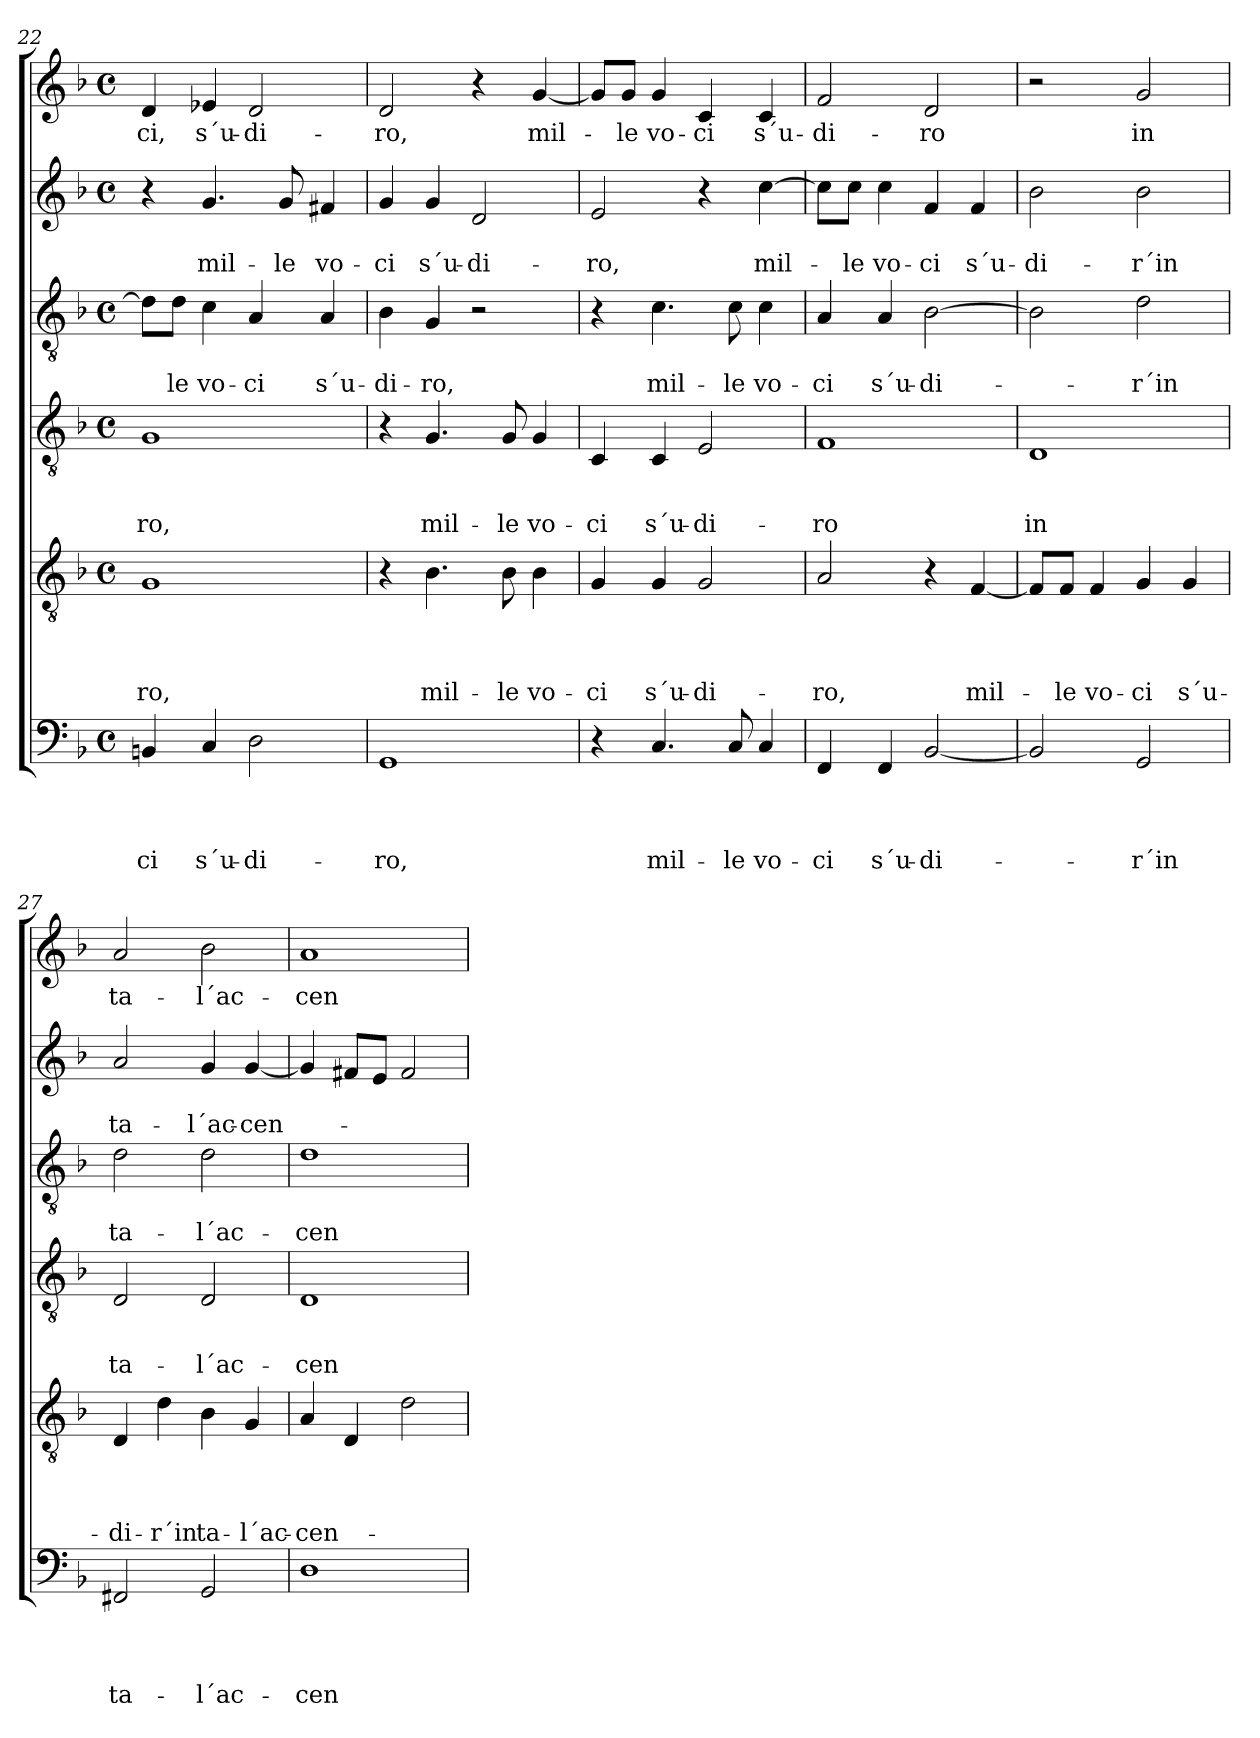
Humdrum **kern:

**kern	**text	**text	**text	**text	**kern	**text	**text	**text	**text	**kern	**text	**text	**text	**kern	**text	**text	**kern	**text	**text	**kern	**text
*part6	*part6	*part6	*part6	*part6	*part5	*part5	*part5	*part5	*part5	*part4	*part4	*part4	*part4	*part3	*part3	*part3	*part2	*part2	*part2	*part1	*part1
*staff6	*staff6	*staff6	*staff6	*staff6	*staff5	*staff5	*staff5	*staff5	*staff5	*staff4	*staff4	*staff4	*staff4	*staff3	*staff3	*staff3	*staff2	*staff2	*staff2	*staff1	*staff1
!!LO:PB:g=z
*clefF4	*	*	*	*	*clefGv2	*	*	*	*	*clefGv2	*	*	*	*clefGv2	*	*	*clefG2	*	*	*clefG2	*
*k[b-]	*	*	*	*	*k[b-]	*	*	*	*	*k[b-]	*	*	*	*k[b-]	*	*	*k[b-]	*	*	*k[b-]	*
*F:	*	*	*	*	*F:	*	*	*	*	*F:	*	*	*	*F:	*	*	*F:	*	*	*F:	*
*M4/4	*	*	*	*	*M4/4	*	*	*	*	*M4/4	*	*	*	*M4/4	*	*	*M4/4	*	*	*M4/4	*
*met(c)	*	*	*	*	*met(c)	*	*	*	*	*met(c)	*	*	*	*met(c)	*	*	*met(c)	*	*	*met(c)	*
=22	=22	=22	=22	=22	=22	=22	=22	=22	=22	=22	=22	=22	=22	=22	=22	=22	=22	=22	=22	=22	=22
!	!	!	!	!LO:LY:b	!	!	!	!	!LO:LY:b	!	!	!	!LO:LY:b	!	!	!	!	!	!	!	!LO:LY:b
4BBn/	.	.	.	-ci	1G	.	.	.	-ro,	1G	.	.	-ro,	8d\L]	.	.	4r	.	.	4d/	-ci,
!	!	!	!	!	!	!	!	!	!	!	!	!	!	!	!	!LO:LY:b	!	!	!	!	!
.	.	.	.	.	.	.	.	.	.	.	.	.	.	8d\J	.	-le	.	.	.	.	.
!	!	!	!	!LO:LY:b	!	!	!	!	!	!	!	!	!	!	!	!LO:LY:b	!	!	!LO:LY:b	!	!LO:LY:b
4C/	.	.	.	s´u-	.	.	.	.	.	.	.	.	.	4c\	.	vo-	4.g/	.	mil-	4e-X/	s´u-
!	!	!	!	!LO:LY:b	!	!	!	!	!	!	!	!	!	!	!	!LO:LY:b	!	!	!	!	!LO:LY:b
2D\	.	.	.	-di-	.	.	.	.	.	.	.	.	.	4A/	.	-ci	.	.	.	2d/	-di-
!	!	!	!	!	!	!	!	!	!	!	!	!	!	!	!	!	!	!	!LO:LY:b	!	!
.	.	.	.	.	.	.	.	.	.	.	.	.	.	.	.	.	8g/	.	-le	.	.
!	!	!	!	!	!	!	!	!	!	!	!	!	!	!	!	!LO:LY:b	!	!	!LO:LY:b	!	!
.	.	.	.	.	.	.	.	.	.	.	.	.	.	4A/	.	s´u-	4f#X/	.	vo-	.	.
=23	=23	=23	=23	=23	=23	=23	=23	=23	=23	=23	=23	=23	=23	=23	=23	=23	=23	=23	=23	=23	=23
!	!	!	!	!LO:LY:b	!	!	!	!	!	!	!	!	!	!	!	!LO:LY:b	!	!	!LO:LY:b	!	!LO:LY:b
1GG	.	.	.	-ro,	4r	.	.	.	.	4r	.	.	.	4B-\	.	-di-	4g/	.	-ci	2d/	-ro,
!	!	!	!	!	!	!	!	!	!LO:LY:b	!	!	!	!LO:LY:b	!	!	!LO:LY:b	!	!	!LO:LY:b	!	!
.	.	.	.	.	4.B-\	.	.	.	mil-	4.G/	.	.	mil-	4G/	.	-ro,	4g/	.	s´u-	.	.
!	!	!	!	!	!	!	!	!	!	!	!	!	!	!	!	!	!	!	!LO:LY:b	!	!
.	.	.	.	.	.	.	.	.	.	.	.	.	.	2r	.	.	2d/	.	-di-	4r	.
!	!	!	!	!	!	!	!	!	!LO:LY:b	!	!	!	!LO:LY:b	!	!	!	!	!	!	!	!
.	.	.	.	.	8B-\	.	.	.	-le	8G/	.	.	-le	.	.	.	.	.	.	.	.
!	!	!	!	!	!	!	!	!	!LO:LY:b	!	!	!	!LO:LY:b	!	!	!	!	!	!	!	!LO:LY:b
.	.	.	.	.	4B-\	.	.	.	vo-	4G/	.	.	vo-	.	.	.	.	.	.	[4g/	mil-
=24	=24	=24	=24	=24	=24	=24	=24	=24	=24	=24	=24	=24	=24	=24	=24	=24	=24	=24	=24	=24	=24
!	!	!	!	!	!	!	!	!	!LO:LY:b	!	!	!	!LO:LY:b	!	!	!	!	!	!LO:LY:b	!	!
4r	.	.	.	.	4G/	.	.	.	-ci	4C/	.	.	-ci	4r	.	.	2e/	.	-ro,	8g/L]	.
!	!	!	!	!	!	!	!	!	!	!	!	!	!	!	!	!	!	!	!	!	!LO:LY:b
.	.	.	.	.	.	.	.	.	.	.	.	.	.	.	.	.	.	.	.	8g/J	-le
!	!	!	!	!LO:LY:b	!	!	!	!	!LO:LY:b	!	!	!	!LO:LY:b	!	!	!LO:LY:b	!	!	!	!	!LO:LY:b
4.C/	.	.	.	mil-	4G/	.	.	.	s´u-	4C/	.	.	s´u-	4.c\	.	mil-	.	.	.	4g/	vo-
!	!	!	!	!	!	!	!	!	!LO:LY:b	!	!	!	!LO:LY:b	!	!	!	!	!	!	!	!LO:LY:b
.	.	.	.	.	2G/	.	.	.	-di-	2E/	.	.	-di-	.	.	.	4r	.	.	4c/	-ci
!	!	!	!	!LO:LY:b	!	!	!	!	!	!	!	!	!	!	!	!LO:LY:b	!	!	!	!	!
8C/	.	.	.	-le	.	.	.	.	.	.	.	.	.	8c\	.	-le	.	.	.	.	.
!	!	!	!	!LO:LY:b	!	!	!	!	!	!	!	!	!	!	!	!LO:LY:b	!	!	!LO:LY:b	!	!LO:LY:b
4C/	.	.	.	vo-	.	.	.	.	.	.	.	.	.	4c\	.	vo-	[4cc\	.	mil-	4c/	s´u-
=25	=25	=25	=25	=25	=25	=25	=25	=25	=25	=25	=25	=25	=25	=25	=25	=25	=25	=25	=25	=25	=25
!	!	!	!	!LO:LY:b	!	!	!	!	!LO:LY:b	!	!	!	!LO:LY:b	!	!	!LO:LY:b	!	!	!	!	!LO:LY:b
4FF/	.	.	.	-ci	2A/	.	.	.	-ro,	1F	.	.	-ro	4A/	.	-ci	8cc\L]	.	.	2f/	-di-
!	!	!	!	!	!	!	!	!	!	!	!	!	!	!	!	!	!	!	!LO:LY:b	!	!
.	.	.	.	.	.	.	.	.	.	.	.	.	.	.	.	.	8cc\J	.	-le	.	.
!	!	!	!	!LO:LY:b	!	!	!	!	!	!	!	!	!	!	!	!LO:LY:b	!	!	!LO:LY:b	!	!
4FF/	.	.	.	s´u-	.	.	.	.	.	.	.	.	.	4A/	.	s´u-	4cc\	.	vo-	.	.
!	!	!	!	!LO:LY:b	!	!	!	!	!	!	!	!	!	!	!	!LO:LY:b	!	!	!LO:LY:b	!	!LO:LY:b
[2BB-/	.	.	.	-di-	4r	.	.	.	.	.	.	.	.	[2B-\	.	-di-	4f/	.	-ci	2d/	-ro
!	!	!	!	!	!	!	!	!	!LO:LY:b	!	!	!	!	!	!	!	!	!	!LO:LY:b	!	!
.	.	.	.	.	[4F/	.	.	.	mil-	.	.	.	.	.	.	.	4f/	.	s´u-	.	.
=26	=26	=26	=26	=26	=26	=26	=26	=26	=26	=26	=26	=26	=26	=26	=26	=26	=26	=26	=26	=26	=26
!	!	!	!	!	!	!	!	!	!	!	!	!	!LO:LY:b	!	!	!	!	!	!LO:LY:b	!	!
2BB-/]	.	.	.	.	8F/L]	.	.	.	.	1D	.	.	in	2B-\]	.	.	2b-\	.	-di-	2r	.
!	!	!	!	!	!	!	!	!	!LO:LY:b	!	!	!	!	!	!	!	!	!	!	!	!
.	.	.	.	.	8F/J	.	.	.	-le	.	.	.	.	.	.	.	.	.	.	.	.
!	!	!	!	!	!	!	!	!	!LO:LY:b	!	!	!	!	!	!	!	!	!	!	!	!
.	.	.	.	.	4F/	.	.	.	vo-	.	.	.	.	.	.	.	.	.	.	.	.
!	!	!	!	!LO:LY:b	!	!	!	!	!LO:LY:b	!	!	!	!	!	!	!LO:LY:b	!	!	!LO:LY:b	!	!LO:LY:b
2GG/	.	.	.	-r´in	4G/	.	.	.	-ci	.	.	.	.	2d\	.	-r´in	2b-\	.	-r´in	2g/	in
!	!	!	!	!	!	!	!	!	!LO:LY:b	!	!	!	!	!	!	!	!	!	!	!	!
.	.	.	.	.	4G/	.	.	.	s´u-	.	.	.	.	.	.	.	.	.	.	.	.
=27	=27	=27	=27	=27	=27	=27	=27	=27	=27	=27	=27	=27	=27	=27	=27	=27	=27	=27	=27	=27	=27
!	!	!	!	!LO:LY:b	!	!	!	!	!LO:LY:b	!	!	!	!LO:LY:b	!	!	!LO:LY:b	!	!	!LO:LY:b	!	!LO:LY:b
2FF#X/	.	.	.	ta-	4D/	.	.	.	-di-	2D/	.	.	ta-	2d\	.	ta-	2a/	.	ta-	2a/	ta-
!	!	!	!	!	!	!	!	!	!LO:LY:b	!	!	!	!	!	!	!	!	!	!	!	!
.	.	.	.	.	4d\	.	.	.	-r´in	.	.	.	.	.	.	.	.	.	.	.	.
!	!	!	!	!LO:LY:b	!	!	!	!	!LO:LY:b	!	!	!	!LO:LY:b	!	!	!LO:LY:b	!	!	!LO:LY:b	!	!LO:LY:b
2GG/	.	.	.	-l´ac-	4B-\	.	.	.	ta-	2D/	.	.	-l´ac-	2d\	.	-l´ac-	4g/	.	-l´ac-	2b-\	-l´ac-
!	!	!	!	!	!	!	!	!	!LO:LY:b	!	!	!	!	!	!	!	!	!	!LO:LY:b	!	!
.	.	.	.	.	4G/	.	.	.	-l´ac-	.	.	.	.	.	.	.	[4g/	.	-cen-	.	.
=28	=28	=28	=28	=28	=28	=28	=28	=28	=28	=28	=28	=28	=28	=28	=28	=28	=28	=28	=28	=28	=28
!	!	!	!	!LO:LY:b	!	!	!	!	!LO:LY:b	!	!	!	!LO:LY:b	!	!	!LO:LY:b	!	!	!	!	!LO:LY:b
1D	.	.	.	-cen-	4A/	.	.	.	-cen-	1D	.	.	-cen-	1d	.	-cen-	4g/]	.	.	1a	-cen-
.	.	.	.	.	4D/	.	.	.	.	.	.	.	.	.	.	.	8f#X/L	.	.	.	.
.	.	.	.	.	.	.	.	.	.	.	.	.	.	.	.	.	8e/J	.	.	.	.
.	.	.	.	.	2d\	.	.	.	.	.	.	.	.	.	.	.	2f#/	.	.	.	.
=	=	=	=	=	=	=	=	=	=	=	=	=	=	=	=	=	=	=	=	=	=
*-	*-	*-	*-	*-	*-	*-	*-	*-	*-	*-	*-	*-	*-	*-	*-	*-	*-	*-	*-	*-	*-
